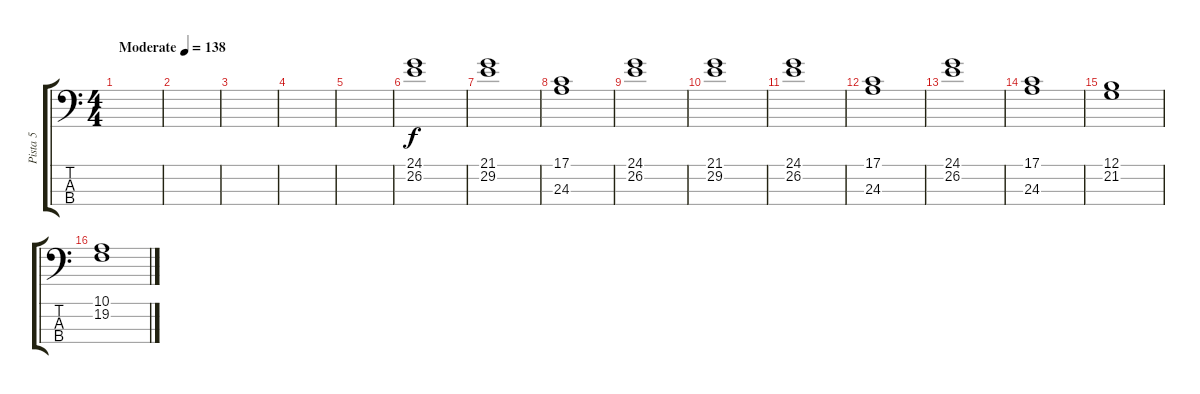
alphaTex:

\track ("Pista 5" "Pista 5") {instrument stringensemble1}
\staff {score tabs}
\tuning (G2 D2 A1 E1) {hide}
\ts (4 4)
\tempo (138 "Moderate")
\clef f4
\ks c
|
|
|
|
|
(24.1 26.2).1 |
(21.1 29.2).1 |
(17.1 24.3).1 |
(24.1 26.2).1 |
(21.1 29.2).1 |
(24.1 26.2).1 |
(17.1 24.3).1 |
(24.1 26.2).1 |
(17.1 24.3).1 |
(12.1 21.2).1 |
(10.1 19.2).1
